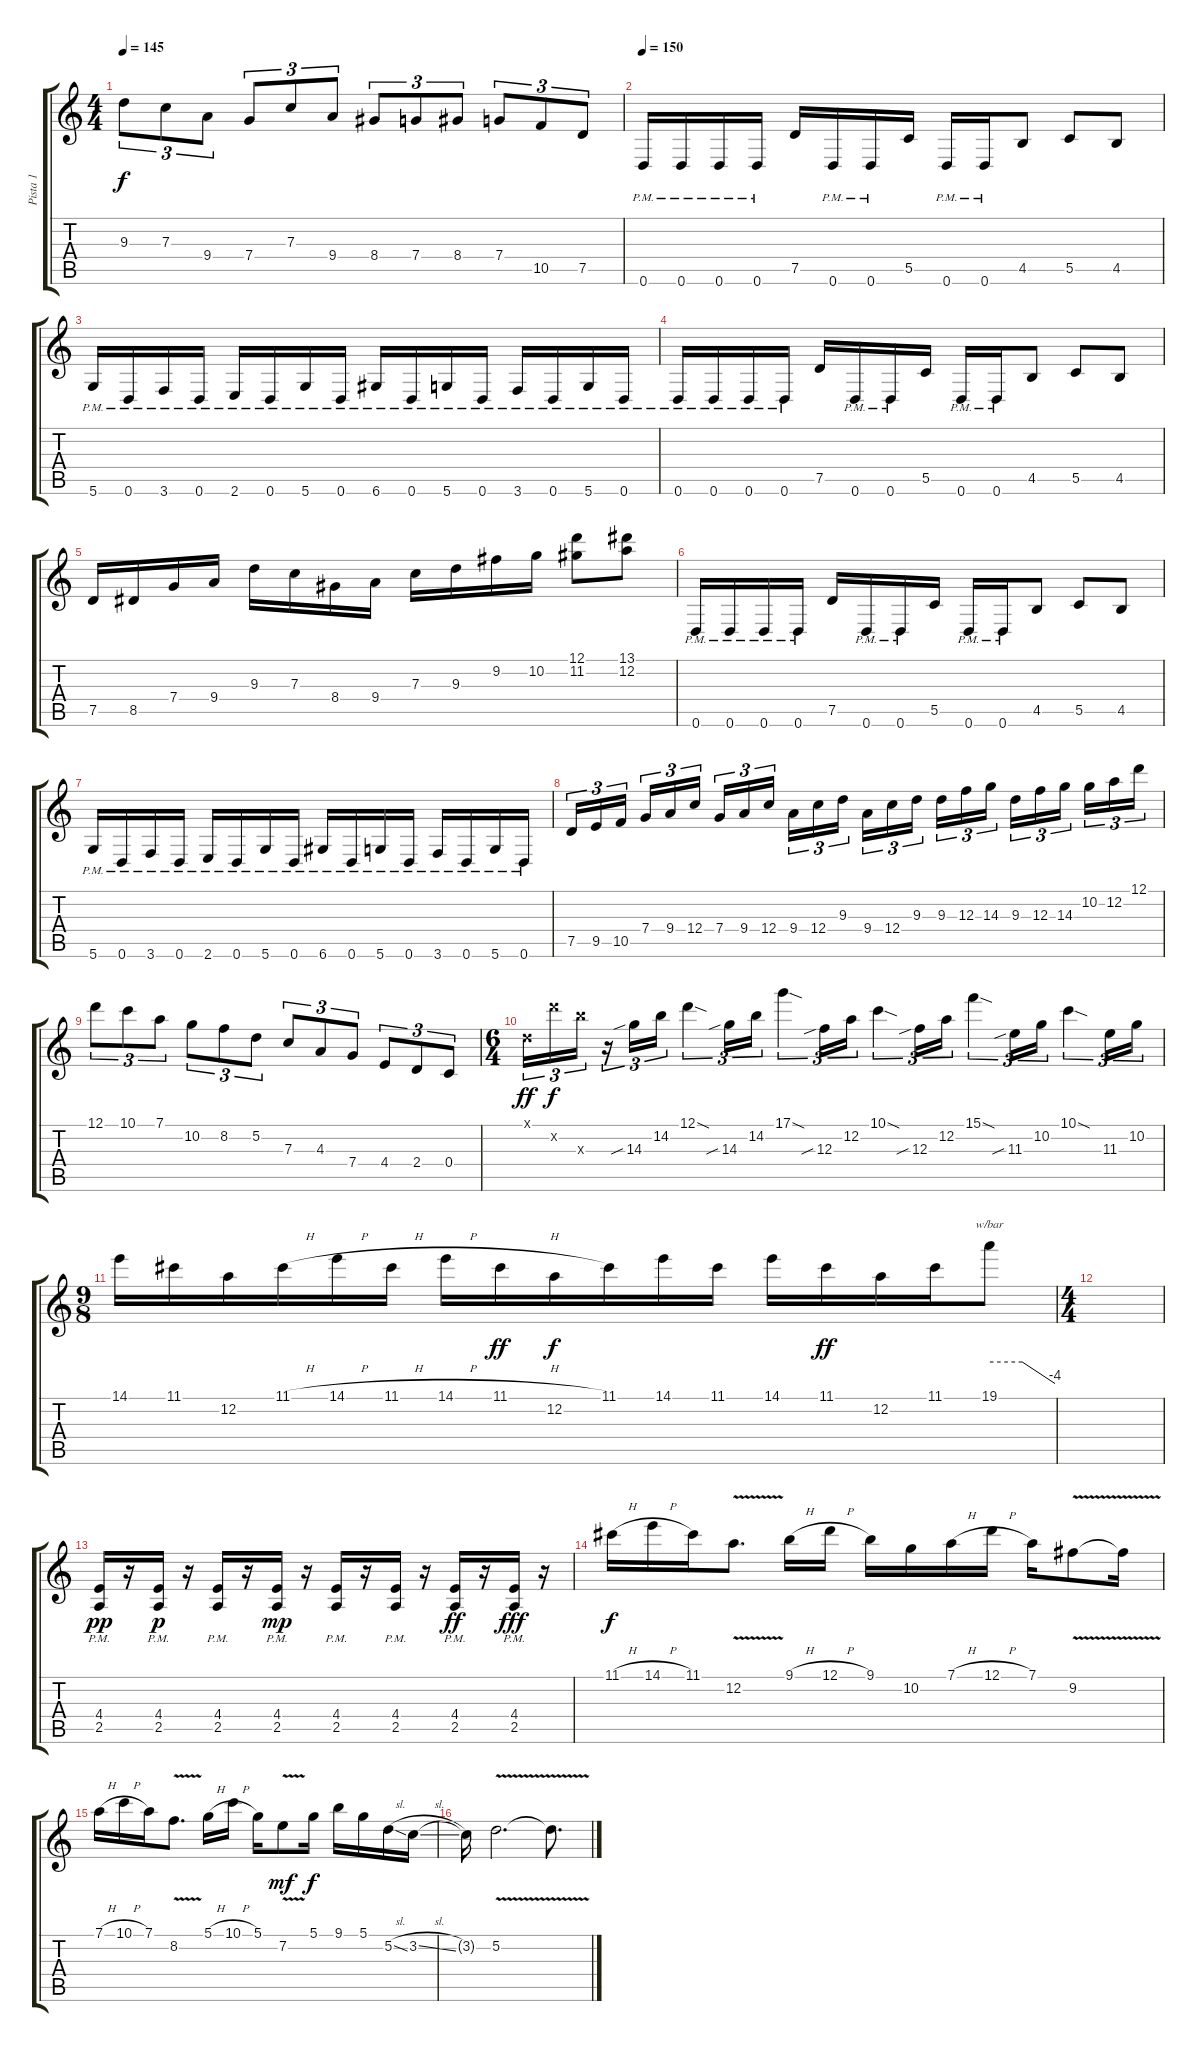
\track ("Pista 1" "Pista 1") {instrument distortionguitar}
\staff {score tabs}
\tuning (D4 A3 F3 C3 G2 D2) {hide}
\ts (4 4)
\tempo 145
\clef g2
\ks c
9.3.8{tu (3 2) dy f} 7.3.8{tu (3 2)} 9.4.8{tu (3 2)} 7.4.8{tu (3 2)} 7.3.8{tu (3 2)} 9.4.8{tu (3 2)} 8.4.8{tu (3 2)} 7.4.8{tu (3 2)} 8.4.8{tu (3 2)} 7.4.8{tu (3 2)} 10.5.8{tu (3 2)} 7.5.8{tu (3 2)} |
\tempo 150
0.6{pm}.16{volume 16} 0.6{pm}.16 0.6{pm}.16 0.6{pm}.16 7.5.16 0.6{pm}.16 0.6{pm}.16 5.5.16 0.6{pm}.16 0.6{pm}.16 4.5.8 5.5.8 4.5.8 |
5.6{pm}.16 0.6{pm}.16 3.6{pm}.16 0.6{pm}.16 2.6{pm}.16 0.6{pm}.16 5.6{pm}.16 0.6{pm}.16 6.6{pm}.16 0.6{pm}.16 5.6{pm}.16 0.6{pm}.16 3.6{pm}.16 0.6{pm}.16 5.6{pm}.16 0.6{pm}.16 |
0.6{pm}.16{volume 16} 0.6{pm}.16 0.6{pm}.16 0.6{pm}.16 7.5.16 0.6{pm}.16 0.6{pm}.16 5.5.16 0.6{pm}.16 0.6{pm}.16 4.5.8 5.5.8 4.5.8 |
7.5.16 8.5.16 7.4.16 9.4.16 9.3.16 7.3.16 8.4.16 9.4.16 7.3.16 9.3.16 9.2.16 10.2.16 (12.1 11.2).8 (13.1 12.2).8 |
0.6{pm}.16{volume 16} 0.6{pm}.16 0.6{pm}.16 0.6{pm}.16 7.5.16 0.6{pm}.16 0.6{pm}.16 5.5.16 0.6{pm}.16 0.6{pm}.16 4.5.8 5.5.8 4.5.8 |
5.6{pm}.16 0.6{pm}.16 3.6{pm}.16 0.6{pm}.16 2.6{pm}.16 0.6{pm}.16 5.6{pm}.16 0.6{pm}.16 6.6{pm}.16 0.6{pm}.16 5.6{pm}.16 0.6{pm}.16 3.6{pm}.16 0.6{pm}.16 5.6{pm}.16 0.6{pm}.16 |
7.5.16{tu (3 2)} 9.5.16{tu (3 2)} 10.5.16{tu (3 2) beam splitsecondary} 7.4.16{tu (3 2)} 9.4.16{tu (3 2)} 12.4.16{tu (3 2)} 7.4.16{tu (3 2)} 9.4.16{tu (3 2)} 12.4.16{tu (3 2) beam splitsecondary} 9.4.16{tu (3 2)} 12.4.16{tu (3 2)} 9.3.16{tu (3 2)} 9.4.16{tu (3 2)} 12.4.16{tu (3 2)} 9.3.16{tu (3 2) beam splitsecondary} 9.3.16{tu (3 2)} 12.3.16{tu (3 2)} 14.3.16{tu (3 2)} 9.3.16{tu (3 2)} 12.3.16{tu (3 2)} 14.3.16{tu (3 2) beam splitsecondary} 10.2.16{tu (3 2)} 12.2.16{tu (3 2)} 12.1.16{tu (3 2)} |
12.1.8{tu (3 2)} 10.1.8{tu (3 2)} 7.1.8{tu (3 2)} 10.2.8{tu (3 2)} 8.2.8{tu (3 2)} 5.2.8{tu (3 2)} 7.3.8{tu (3 2)} 4.3.8{tu (3 2)} 7.4.8{tu (3 2)} 4.4.8{tu (3 2)} 2.4.8{tu (3 2)} 0.4.8{tu (3 2)} |
\ts (6 4)
0.1{x}.16{tu (3 2) dy ff instrument distortionguitar} 17.2{x}.16{tu (3 2) dy f} 18.3{x}.16{tu (3 2)} r.16{tu (3 2)} 14.3{sib}.16{tu (3 2)} 14.2.16{tu (3 2)} 12.1{sod}.4{tu (3 2)} 14.3{sib}.16{tu (3 2)} 14.2.16{tu (3 2)} 17.1{sod}.4{tu (3 2)} 12.3{sib}.16{tu (3 2)} 12.2.16{tu (3 2)} 10.1{sod}.4{tu (3 2)} 12.3{sib}.16{tu (3 2)} 12.2.16{tu (3 2)} 15.1{sod}.4{tu (3 2)} 11.3{sib}.16{tu (3 2)} 10.2.16{tu (3 2)} 10.1{sod}.4{tu (3 2)} 11.3.16{tu (3 2)} 10.2.16{tu (3 2)} |
\ts (9 8)
14.1.16{instrument distortionguitar} 11.1.16 12.2.16 11.1{h}.16 14.1{h}.16 11.1{h}.16 14.1{h}.16 11.1{h}.16{dy ff} 12.2.16{dy f} 11.1.16 14.1.16 11.1.16 14.1.16 11.1.16{dy ff} 12.2.16 11.1.16 19.1.8{tbe (custom default 0 0 30 0 60 -16)} |
\ts (4 4)
|
(4.4{pm} 2.5{pm}).16{dy pp} r.16 (4.4{pm} 2.5{pm}).16{dy p} r.16 (4.4{pm} 2.5{pm}).16 r.16 (4.4{pm} 2.5{pm}).16{dy mp} r.16 (4.4{pm} 2.5{pm}).16 r.16 (4.4{pm} 2.5{pm}).16 r.16 (4.4{pm} 2.5{pm}).16{dy ff} r.16 (4.4{pm} 2.5{pm}).16{dy fff} r.16 |
11.1{h}.16{dy f} 14.1{h}.16 11.1.16 12.2{v}.8{d} 9.1{h}.16 12.1{h}.16 9.1.16 10.2.16 7.1{h}.16 12.1{h}.16 7.1.16 9.2{v}.8 9.2{t}.16 |
7.1{h}.16 10.1{h}.16 7.1.16 8.2{v}.8{d} 5.1{h}.16 10.1{h}.16 5.1.16 7.2{v}.8{dy mf} 5.1.16{dy f} 9.1.16 5.1.16 5.2{sl}.16 3.2{sl}.16 |
3.2{t}.16 5.2{v}.2{d} 5.2{t}.8{d}
